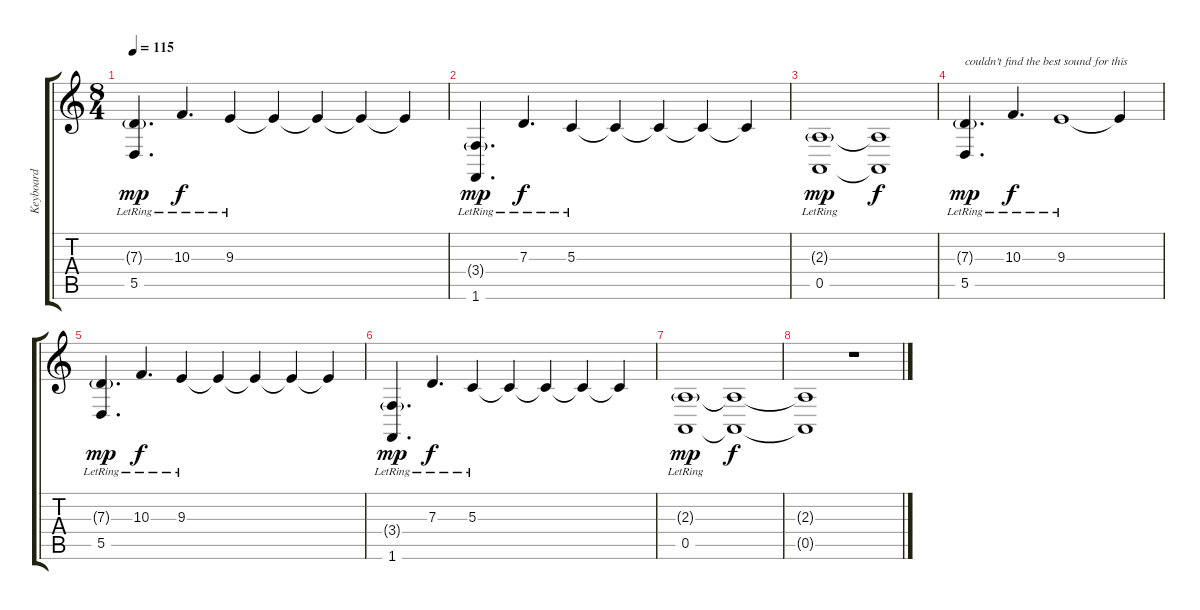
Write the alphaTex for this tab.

\track ("Keyboard" "Keyboard") {instrument acousticgrandpiano}
\staff {score tabs}
\tuning (E4 B3 G3 D3 A2 E2) {hide}
\ts (8 4)
\tempo 115
\clef g2
\ks c
(7.3{g lr} 5.5{lr}).4{d dy mp} 10.3{lr}.4{d dy f} 9.3{lr}.4 9.3{t}.4 9.3{t}.4 9.3{t}.4 9.3{t}.4 |
(3.4{g lr} 1.6{lr}).4{d dy mp} 7.3{lr}.4{d dy f} 5.3{lr}.4 5.3{t}.4 5.3{t}.4 5.3{t}.4 5.3{t}.4 |
(2.3{g lr} 0.5{lr}).1{dy mp} (2.3{t} 0.5{t}).1{dy f} |
(7.3{g lr} 5.5{lr}).4{d txt "couldn't find the best sound for this" dy mp} 10.3{lr}.4{d dy f} 9.3{lr}.1 9.3{t}.4 |
(7.3{g lr} 5.5{lr}).4{d dy mp} 10.3{lr}.4{d dy f} 9.3{lr}.4 9.3{t}.4 9.3{t}.4 9.3{t}.4 9.3{t}.4 |
(3.4{g lr} 1.6{lr}).4{d dy mp} 7.3{lr}.4{d dy f} 5.3{lr}.4 5.3{t}.4 5.3{t}.4 5.3{t}.4 5.3{t}.4 |
(2.3{g lr} 0.5{lr}).1{dy mp} (2.3{t} 0.5{t}).1{dy f} |
(2.3{t} 0.5{t}).1 r.1
